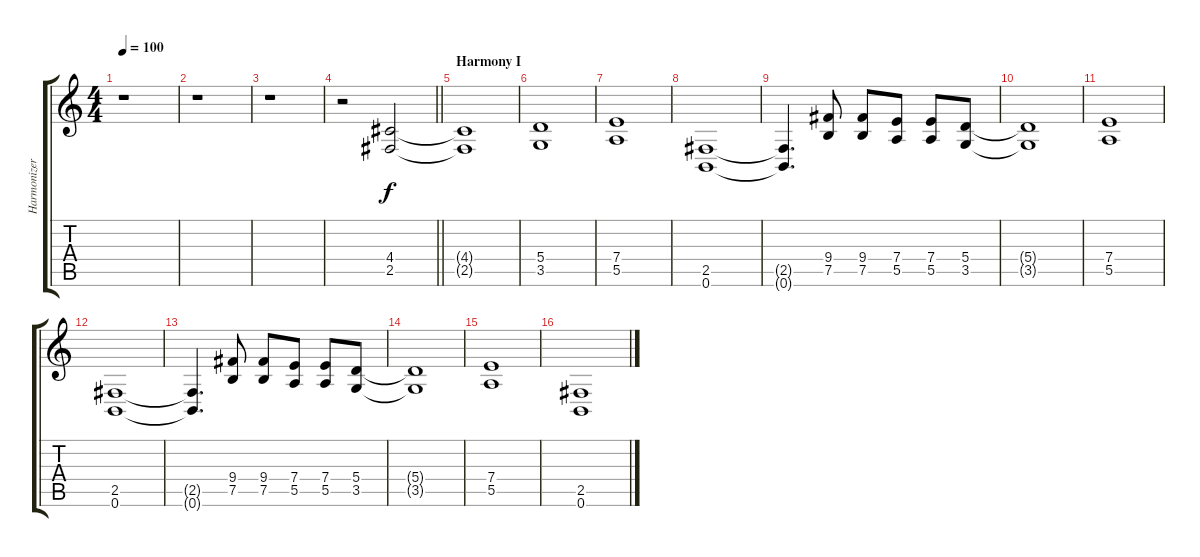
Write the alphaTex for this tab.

\track ("Harmonizer" "Harmonizer") {instrument distortionguitar}
\staff {score tabs}
\tuning (B3 Gb3 D3 A2 E2 B1) {hide}
\ts (4 4)
\tempo 100
\clef g2
\ks c
r.1{dy f} |
r.1 |
r.1 |
\barLineRight lightlight
r.2{balance 8} (4.4 2.5).2 |
\section ("" "Harmony I")
(4.4{t} 2.5{t}).1 |
(5.4 3.5).1 |
(7.4 5.5).1 |
(2.5 0.6).1 |
(2.5{t} 0.6{t}).4{d} (9.4 7.5).8 (9.4 7.5).8 (7.4 5.5).8 (7.4 5.5).8 (5.4 3.5).8 |
(5.4{t} 3.5{t}).1 |
(7.4 5.5).1 |
(2.5 0.6).1 |
(2.5{t} 0.6{t}).4{d} (9.4 7.5).8 (9.4 7.5).8 (7.4 5.5).8 (7.4 5.5).8 (5.4 3.5).8 |
(5.4{t} 3.5{t}).1 |
(7.4 5.5).1 |
(2.5 0.6).1
